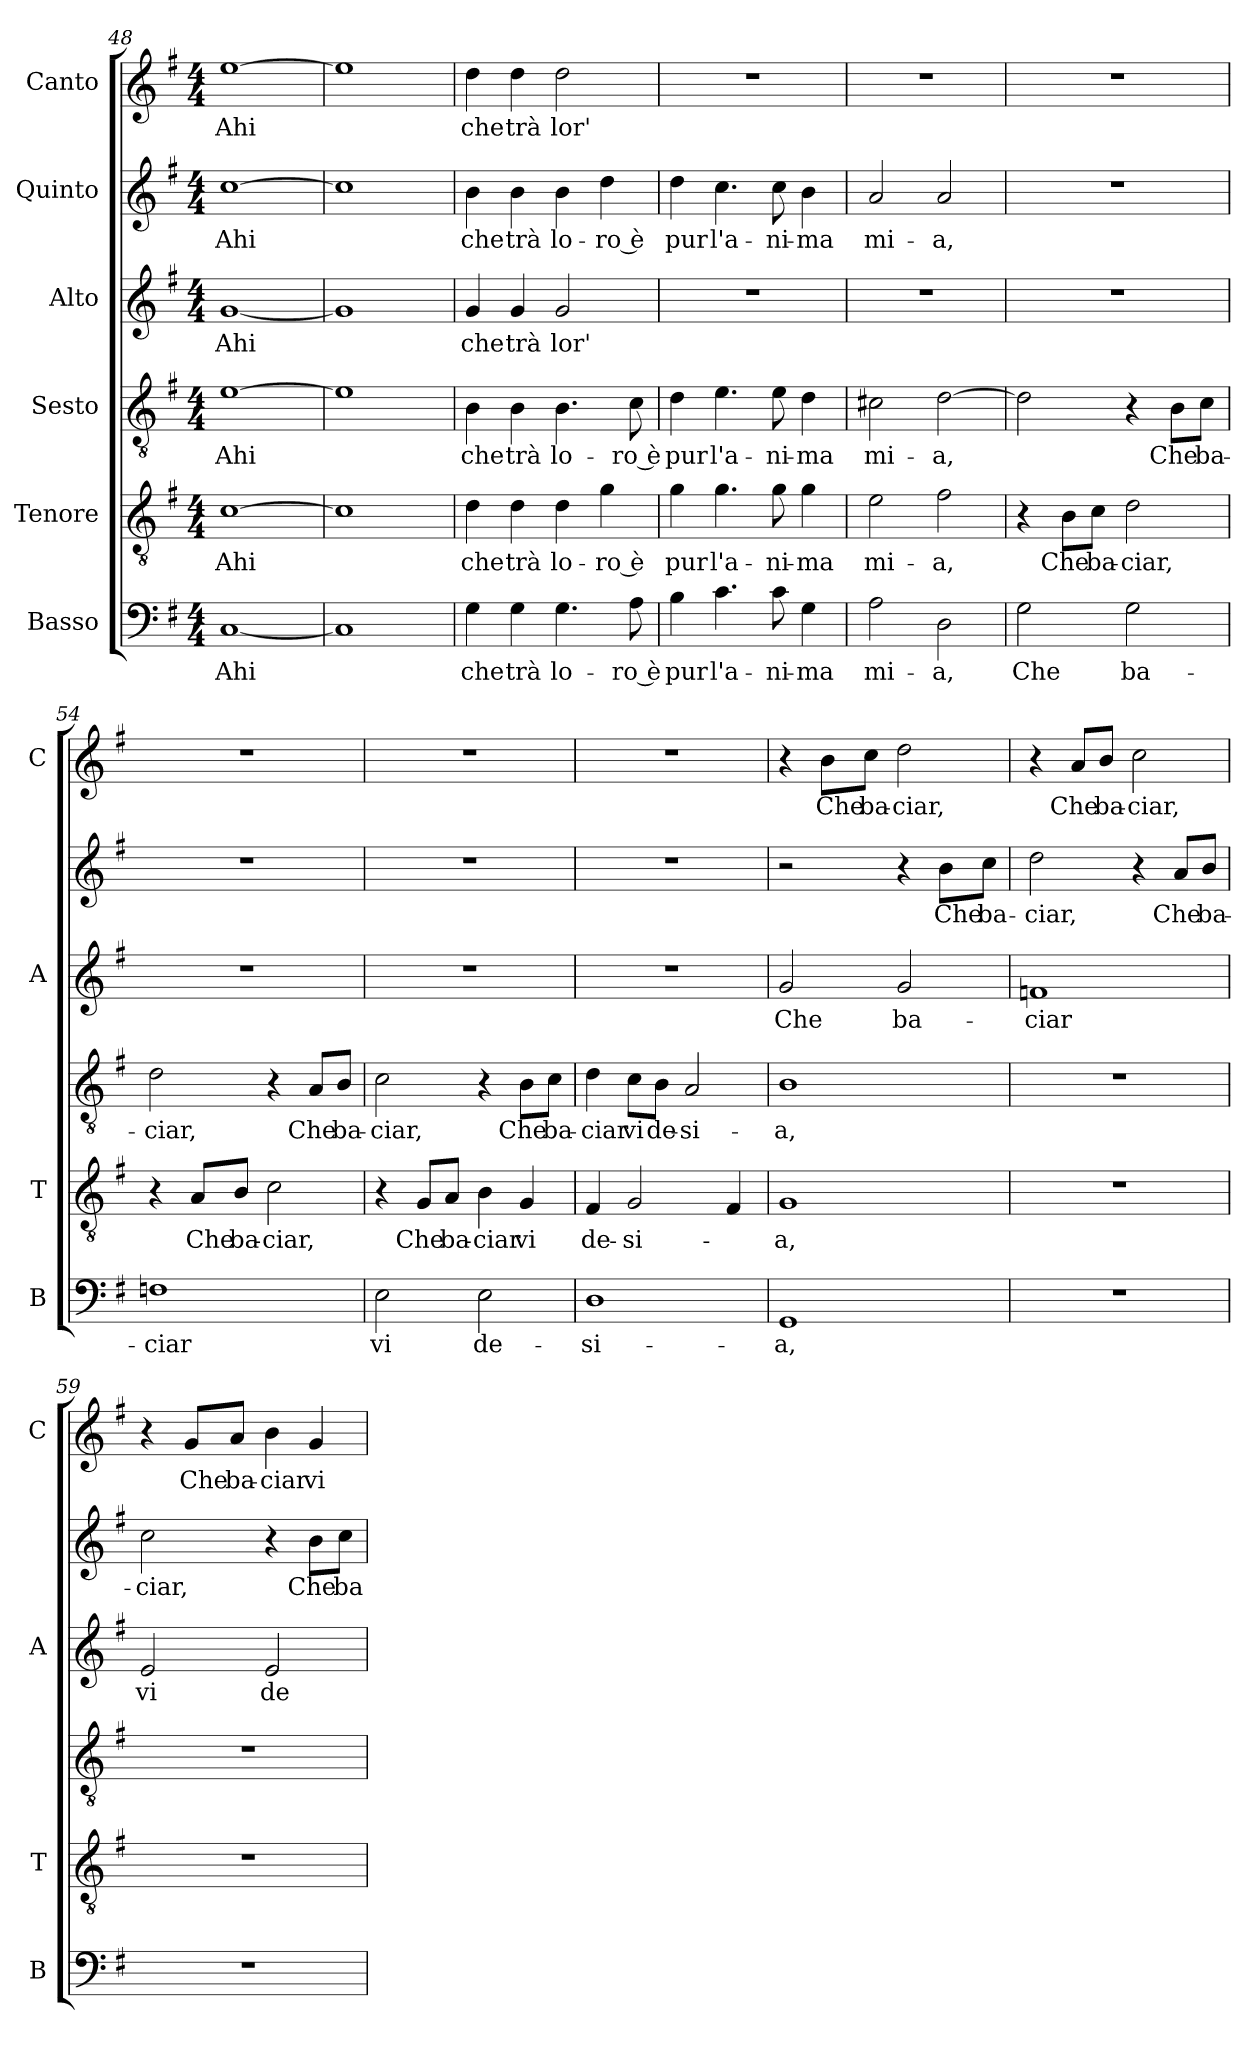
**kern	**text	**kern	**text	**kern	**text	**kern	**text	**kern	**text	**kern	**text
*part6	*part6	*part5	*part5	*part4	*part4	*part3	*part3	*part2	*part2	*part1	*part1
*staff6	*staff6	*staff5	*staff5	*staff4	*staff4	*staff3	*staff3	*staff2	*staff2	*staff1	*staff1
*I"Basso	*	*I"Tenore	*	*I"Sesto	*	*I"Alto	*	*I"Quinto	*	*I"Canto	*
*I'B	*	*I'T	*	*	*	*I'A	*	*	*	*I'C	*
*clefF4	*	*clefGv2	*	*clefGv2	*	*clefG2	*	*clefG2	*	*clefG2	*
*k[f#]	*	*k[f#]	*	*k[f#]	*	*k[f#]	*	*k[f#]	*	*k[f#]	*
*G:	*	*G:	*	*G:	*	*G:	*	*G:	*	*G:	*
*M4/4	*	*M4/4	*	*M4/4	*	*M4/4	*	*M4/4	*	*M4/4	*
=48	=48	=48	=48	=48	=48	=48	=48	=48	=48	=48	=48
!	!LO:LY:b	!	!LO:LY:b	!	!LO:LY:b	!	!LO:LY:b	!	!LO:LY:b	!	!LO:LY:b
[1C	Ahi	[1c	Ahi	[1e	Ahi	[1g	Ahi	[1cc	Ahi	[1ee	Ahi
=49	=49	=49	=49	=49	=49	=49	=49	=49	=49	=49	=49
1C]	.	1c]	.	1e]	.	1g]	.	1cc]	.	1ee]	.
=50	=50	=50	=50	=50	=50	=50	=50	=50	=50	=50	=50
!	!LO:LY:b	!	!LO:LY:b	!	!LO:LY:b	!	!LO:LY:b	!	!LO:LY:b	!	!LO:LY:b
4G\	che	4d\	che	4B\	che	4g/	che	4b\	che	4dd\	che
!	!LO:LY:b	!	!LO:LY:b	!	!LO:LY:b	!	!LO:LY:b	!	!LO:LY:b	!	!LO:LY:b
4G\	trà	4d\	trà	4B\	trà	4g/	trà	4b\	trà	4dd\	trà
!	!LO:LY:b	!	!LO:LY:b	!	!LO:LY:b	!	!LO:LY:b	!	!LO:LY:b	!	!LO:LY:b
4.G\	lo-	4d\	lo-	4.B\	lo-	2g/	lor'	4b\	lo-	2dd\	lor'
!	!	!	!LO:LY:b	!	!	!	!	!	!LO:LY:b	!	!
.	.	4g\	-ro è	.	.	.	.	4dd\	-ro è	.	.
!	!LO:LY:b	!	!	!	!LO:LY:b	!	!	!	!	!	!
8A\	-ro è	.	.	8c\	-ro è	.	.	.	.	.	.
!!LO:PB:g=z
=51	=51	=51	=51	=51	=51	=51	=51	=51	=51	=51	=51
!	!LO:LY:b	!	!LO:LY:b	!	!LO:LY:b	!	!	!	!LO:LY:b	!	!
4B\	pur	4g\	pur	4d\	pur	1r	.	4dd\	pur	1r	.
!	!LO:LY:b	!	!LO:LY:b	!	!LO:LY:b	!	!	!	!LO:LY:b	!	!
4.c\	l'a-	4.g\	l'a-	4.e\	l'a-	.	.	4.cc\	l'a-	.	.
!	!LO:LY:b	!	!LO:LY:b	!	!LO:LY:b	!	!	!	!LO:LY:b	!	!
8c\	-ni-	8g\	-ni-	8e\	-ni-	.	.	8cc\	-ni-	.	.
!	!LO:LY:b	!	!LO:LY:b	!	!LO:LY:b	!	!	!	!LO:LY:b	!	!
4G\	-ma	4g\	-ma	4d\	-ma	.	.	4b\	-ma	.	.
=52	=52	=52	=52	=52	=52	=52	=52	=52	=52	=52	=52
!	!LO:LY:b	!	!LO:LY:b	!	!LO:LY:b	!	!	!	!LO:LY:b	!	!
2A\	mi-	2e\	mi-	2c#X\	mi-	1r	.	2a/	mi-	1r	.
!	!LO:LY:b	!	!LO:LY:b	!	!LO:LY:b	!	!	!	!LO:LY:b	!	!
2D\	-a,	2f#\	-a,	[2d\	-a,	.	.	2a/	-a,	.	.
=53	=53	=53	=53	=53	=53	=53	=53	=53	=53	=53	=53
!	!LO:LY:b	!	!	!	!	!	!	!	!	!	!
2G\	Che	4r	.	2d\]	.	1r	.	1r	.	1r	.
!	!	!	!LO:LY:b	!	!	!	!	!	!	!	!
.	.	8B\L	Che	.	.	.	.	.	.	.	.
!	!	!	!LO:LY:b	!	!	!	!	!	!	!	!
.	.	8c\J	ba-	.	.	.	.	.	.	.	.
!	!LO:LY:b	!	!LO:LY:b	!	!	!	!	!	!	!	!
2G\	ba-	2d\	-ciar,	4r	.	.	.	.	.	.	.
!	!	!	!	!	!LO:LY:b	!	!	!	!	!	!
.	.	.	.	8B\L	Che	.	.	.	.	.	.
!	!	!	!	!	!LO:LY:b	!	!	!	!	!	!
.	.	.	.	8c\J	ba-	.	.	.	.	.	.
=54	=54	=54	=54	=54	=54	=54	=54	=54	=54	=54	=54
!	!LO:LY:b	!	!	!	!LO:LY:b	!	!	!	!	!	!
1Fn	-ciar	4r	.	2d\	-ciar,	1r	.	1r	.	1r	.
!	!	!	!LO:LY:b	!	!	!	!	!	!	!	!
.	.	8A/L	Che	.	.	.	.	.	.	.	.
!	!	!	!LO:LY:b	!	!	!	!	!	!	!	!
.	.	8B/J	ba-	.	.	.	.	.	.	.	.
!	!	!	!LO:LY:b	!	!	!	!	!	!	!	!
.	.	2c\	-ciar,	4r	.	.	.	.	.	.	.
!	!	!	!	!	!LO:LY:b	!	!	!	!	!	!
.	.	.	.	8A/L	Che	.	.	.	.	.	.
!	!	!	!	!	!LO:LY:b	!	!	!	!	!	!
.	.	.	.	8B/J	ba-	.	.	.	.	.	.
=55	=55	=55	=55	=55	=55	=55	=55	=55	=55	=55	=55
!	!LO:LY:b	!	!	!	!LO:LY:b	!	!	!	!	!	!
2E\	vi	4r	.	2c\	-ciar,	1r	.	1r	.	1r	.
!	!	!	!LO:LY:b	!	!	!	!	!	!	!	!
.	.	8G/L	Che	.	.	.	.	.	.	.	.
!	!	!	!LO:LY:b	!	!	!	!	!	!	!	!
.	.	8A/J	ba-	.	.	.	.	.	.	.	.
!	!LO:LY:b	!	!LO:LY:b	!	!	!	!	!	!	!	!
2E\	de-	4B\	-ciar	4r	.	.	.	.	.	.	.
!	!	!	!LO:LY:b	!	!LO:LY:b	!	!	!	!	!	!
.	.	4G/	vi	8B\L	Che	.	.	.	.	.	.
!	!	!	!	!	!LO:LY:b	!	!	!	!	!	!
.	.	.	.	8c\J	ba-	.	.	.	.	.	.
=56	=56	=56	=56	=56	=56	=56	=56	=56	=56	=56	=56
!	!LO:LY:b	!	!LO:LY:b	!	!LO:LY:b	!	!	!	!	!	!
1D	-si-	4F#/	de-	4d\	-ciar	1r	.	1r	.	1r	.
!	!	!	!LO:LY:b	!	!LO:LY:b	!	!	!	!	!	!
.	.	2G/	-si-	8c\L	vi	.	.	.	.	.	.
!	!	!	!	!	!LO:LY:b	!	!	!	!	!	!
.	.	.	.	8B\J	de-	.	.	.	.	.	.
!	!	!	!	!	!LO:LY:b	!	!	!	!	!	!
.	.	.	.	2A/	-si-	.	.	.	.	.	.
.	.	4F#/	.	.	.	.	.	.	.	.	.
!!LO:LB:g=z
=57	=57	=57	=57	=57	=57	=57	=57	=57	=57	=57	=57
!	!LO:LY:b	!	!LO:LY:b	!	!LO:LY:b	!	!LO:LY:b	!	!	!	!
1GG	-a,	1G	-a,	1B	-a,	2g/	Che	2r	.	4r	.
!	!	!	!	!	!	!	!	!	!	!	!LO:LY:b
.	.	.	.	.	.	.	.	.	.	8b\L	Che
!	!	!	!	!	!	!	!	!	!	!	!LO:LY:b
.	.	.	.	.	.	.	.	.	.	8cc\J	ba-
!	!	!	!	!	!	!	!LO:LY:b	!	!	!	!LO:LY:b
.	.	.	.	.	.	2g/	ba-	4r	.	2dd\	-ciar,
!	!	!	!	!	!	!	!	!	!LO:LY:b	!	!
.	.	.	.	.	.	.	.	8b\L	Che	.	.
!	!	!	!	!	!	!	!	!	!LO:LY:b	!	!
.	.	.	.	.	.	.	.	8cc\J	ba-	.	.
=58	=58	=58	=58	=58	=58	=58	=58	=58	=58	=58	=58
!	!	!	!	!	!	!	!LO:LY:b	!	!LO:LY:b	!	!
1r	.	1r	.	1r	.	1fn	-ciar	2dd\	-ciar,	4r	.
!	!	!	!	!	!	!	!	!	!	!	!LO:LY:b
.	.	.	.	.	.	.	.	.	.	8a/L	Che
!	!	!	!	!	!	!	!	!	!	!	!LO:LY:b
.	.	.	.	.	.	.	.	.	.	8b/J	ba-
!	!	!	!	!	!	!	!	!	!	!	!LO:LY:b
.	.	.	.	.	.	.	.	4r	.	2cc\	-ciar,
!	!	!	!	!	!	!	!	!	!LO:LY:b	!	!
.	.	.	.	.	.	.	.	8a/L	Che	.	.
!	!	!	!	!	!	!	!	!	!LO:LY:b	!	!
.	.	.	.	.	.	.	.	8b/J	ba-	.	.
=59	=59	=59	=59	=59	=59	=59	=59	=59	=59	=59	=59
!	!	!	!	!	!	!	!LO:LY:b	!	!LO:LY:b	!	!
1r	.	1r	.	1r	.	2e/	vi	2cc\	-ciar,	4r	.
!	!	!	!	!	!	!	!	!	!	!	!LO:LY:b
.	.	.	.	.	.	.	.	.	.	8g/L	Che
!	!	!	!	!	!	!	!	!	!	!	!LO:LY:b
.	.	.	.	.	.	.	.	.	.	8a/J	ba-
!	!	!	!	!	!	!	!LO:LY:b	!	!	!	!LO:LY:b
.	.	.	.	.	.	2e/	de-	4r	.	4b\	-ciar
!	!	!	!	!	!	!	!	!	!LO:LY:b	!	!LO:LY:b
.	.	.	.	.	.	.	.	8b\L	Che	4g/	vi
!	!	!	!	!	!	!	!	!	!LO:LY:b	!	!
.	.	.	.	.	.	.	.	8cc\J	ba-	.	.
=	=	=	=	=	=	=	=	=	=	=	=
*-	*-	*-	*-	*-	*-	*-	*-	*-	*-	*-	*-
